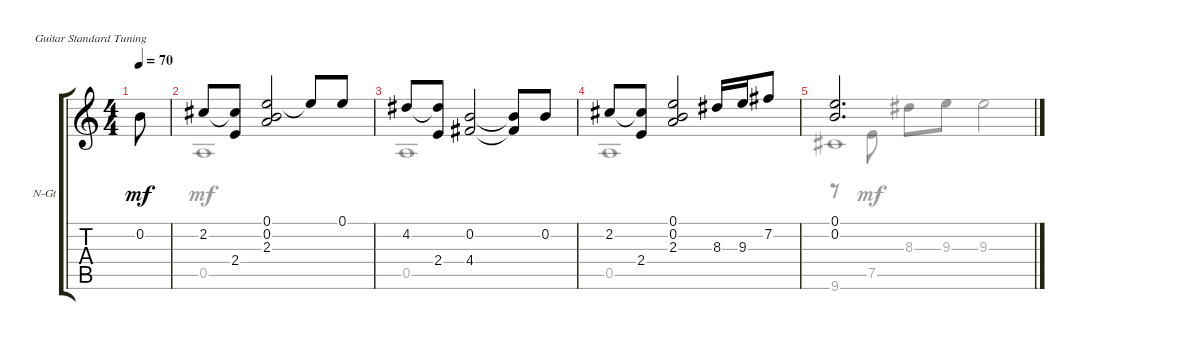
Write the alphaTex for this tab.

\defaultSystemsLayout 4
\bracketExtendMode groupsimilarinstruments
\firstSystemTrackNameOrientation horizontal
\otherSystemsTrackNameOrientation horizontal
\track ("Nylon Guitar" "N-Gt") {instrument acousticguitarnylon}
\staff {score tabs}
\tuning (E4 B3 G3 D3 A2 E2)
\voice
\ts (4 4)
\ac
\tempo 70
\clef g2
\ks c
0.2.8{dy mf instrument acousticguitarnylon} |
2.2.8 (2.4 2.2{t}).8 (0.1 0.2 2.3).2 0.1{t}.8 0.1.8 |
4.2.8 (4.2{t} 2.4).8 (4.4 0.2).2 (4.4{t} 0.2{t}).8 0.2.8 |
2.2.8 (2.4 2.2{t}).8 (0.1 0.2 2.3).2 8.3.16 9.3.16 7.2.8 |
(0.2 0.1).2{d} |
\voice
\clef g2
\ottava regular
\simile none
\ks c
|
0.5.1 |
0.5.1 |
0.5.1 |
9.6.1 |
\voice
\clef g2
\ottava regular
\simile none
\ks c
|
|
|
|
r.8 7.5.8 8.3.8 9.3.8 9.3.2 |
